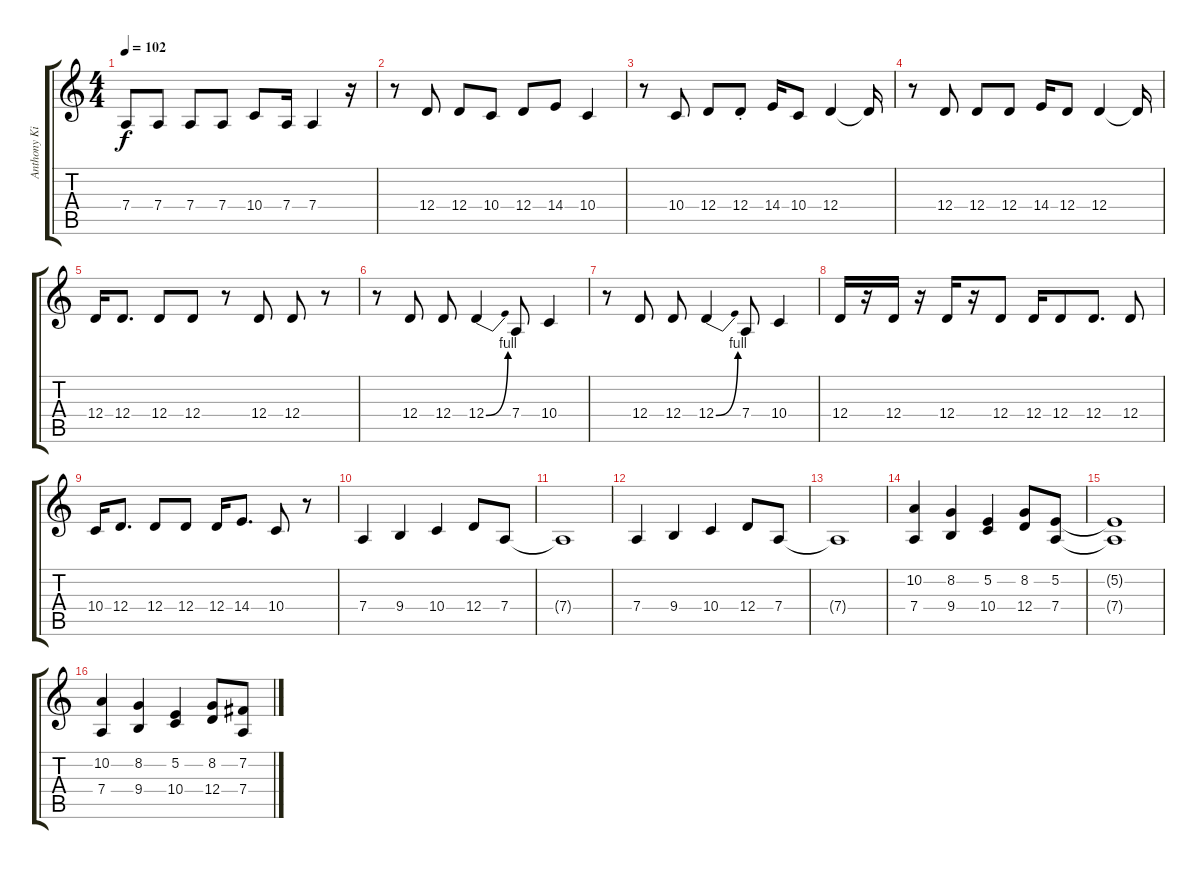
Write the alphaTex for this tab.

\track ("Anthony Kiedis (Chant)" "Anthony Ki") {instrument trumpet}
\staff {score tabs}
\tuning (E4 B3 G3 D3 A2 E2) {hide}
\ts (4 4)
\tempo 102
\clef g2
\ks c
7.4.8{dy f} 7.4.8 7.4.8 7.4.8 10.4.8 7.4.16 7.4.4 r.16 |
r.8 12.4.8 12.4.8 10.4.8 12.4.8 14.4.8 10.4.4 |
r.8 10.4.8 12.4.8 12.4{st}.8 14.4.16 10.4.8 12.4.4 12.4{t}.16 |
r.8 12.4.8 12.4.8 12.4.8 14.4.16 12.4.8 12.4.4 12.4{t}.16 |
12.4.16 12.4.8{d} 12.4.8 12.4.8 r.8 12.4.8 12.4.8 r.8 |
r.8 12.4.8 12.4.8 12.4{be (bend 0 0 60 4)}.4 7.4.8 10.4.4 |
r.8 12.4.8 12.4.8 12.4{be (bend 0 0 60 4)}.4 7.4.8 10.4.4 |
12.4.16 r.16 12.4.16 r.16 12.4.16 r.16 12.4.8 12.4.16 12.4.8 12.4.8{d} 12.4.8 |
10.4.16 12.4.8{d} 12.4.8 12.4.8 12.4.16 14.4.8{d} 10.4.8 r.8 |
7.4.4 9.4.4 10.4.4 12.4.8 7.4.8 |
7.4{t}.1 |
7.4.4 9.4.4 10.4.4 12.4.8 7.4.8 |
7.4{t}.1 |
(10.2 7.4).4 (8.2 9.4).4 (5.2 10.4).4 (8.2 12.4).8 (5.2 7.4).8 |
(5.2{t} 7.4{t}).1 |
(10.2 7.4).4 (8.2 9.4).4 (5.2 10.4).4 (8.2 12.4).8 (7.2 7.4).8
